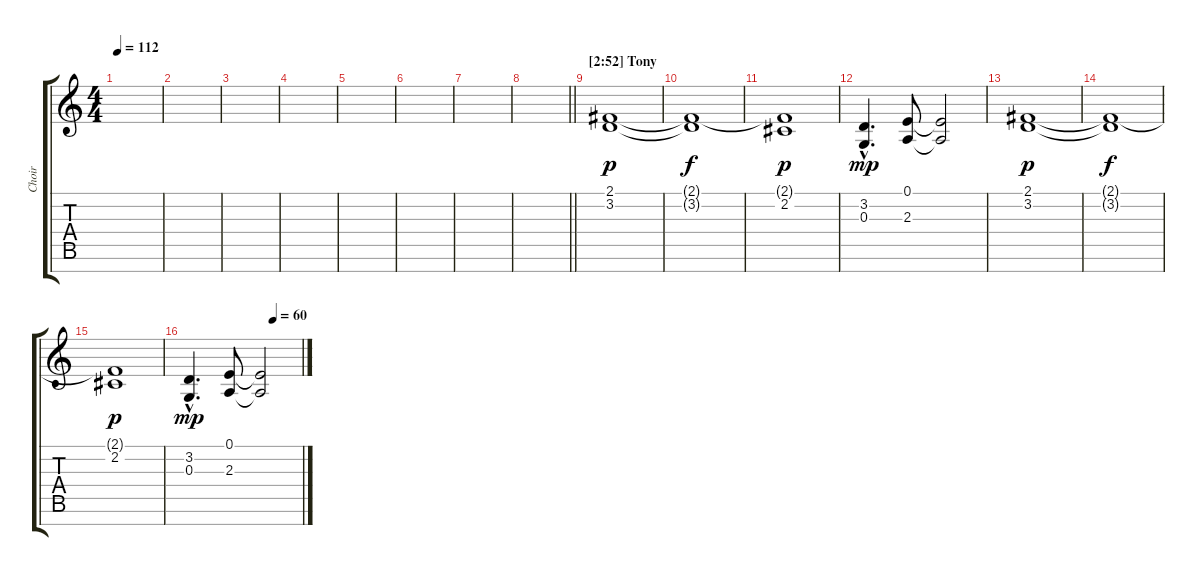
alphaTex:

\track ("Choir" "Choir") {instrument choiraahs}
\staff {score tabs}
\tuning (E4 B3 G3 D3 A2 E2 B1) {hide}
\ts (4 4)
\tempo 112
\clef g2
\ks c
|
|
|
|
|
|
|
\barLineRight lightlight
|
\section ("" "[2:52] Tony")
(2.1 3.2).1{dy p} |
(2.1{t} 3.2{t}).1{dy f} |
(2.1{t} 2.2).1{dy p} |
(3.2{hac} 0.3{hac}).4{d dy mp} (0.1 2.3).8 (0.1{t} 2.3{t}).2 |
(2.1 3.2).1{dy p} |
(2.1{t} 3.2{t}).1{dy f} |
(2.1{t} 2.2).1{dy p} |
\tempo (60 0.75)
(3.2{hac} 0.3{hac}).4{d dy mp} (0.1 2.3).8 (0.1{t} 2.3{t}).2
